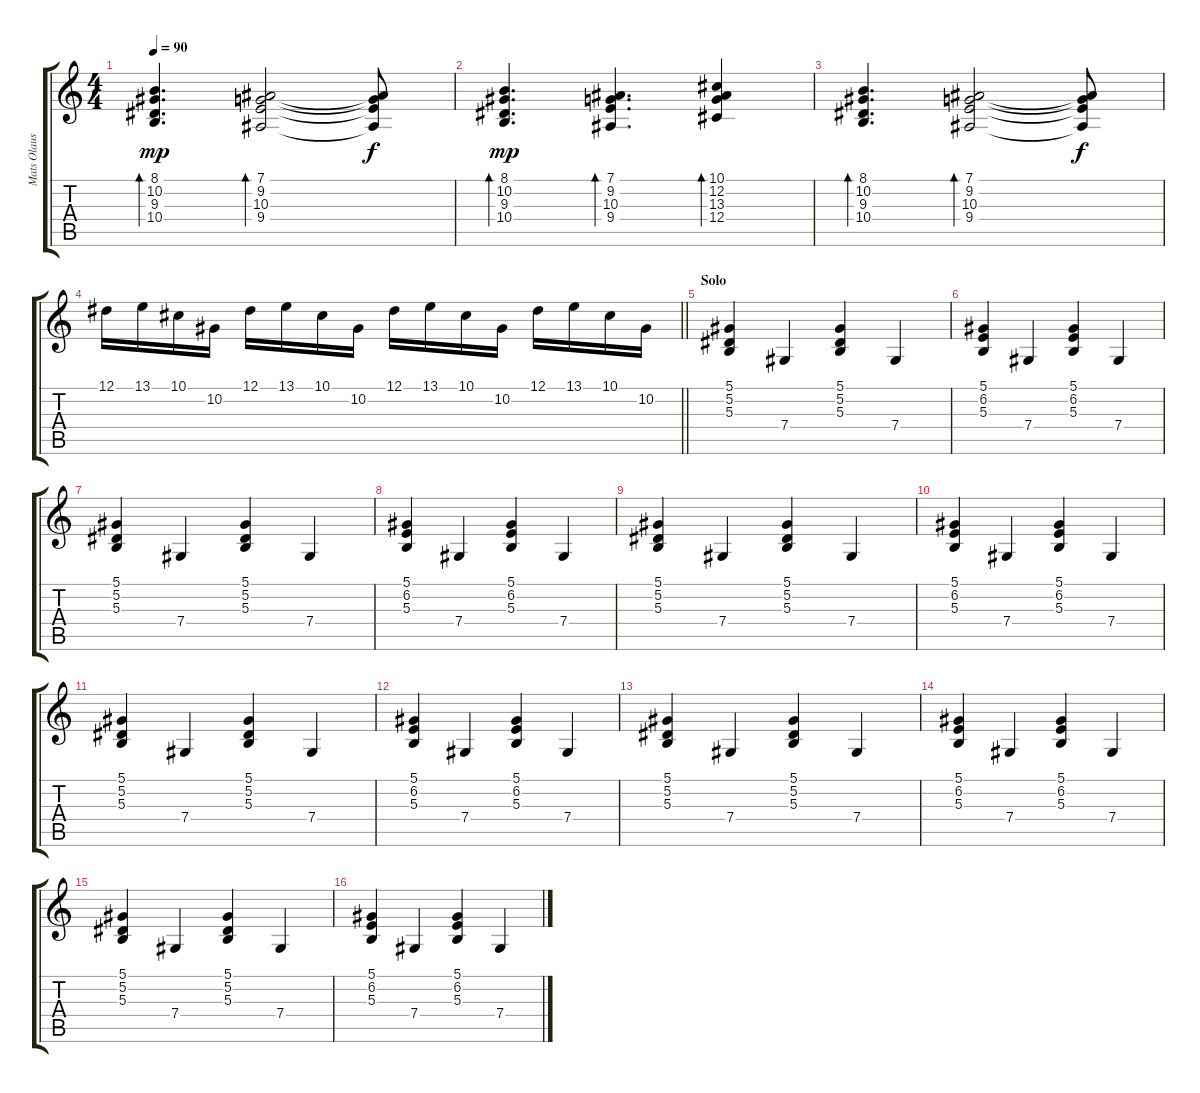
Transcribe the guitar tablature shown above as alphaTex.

\track ("Mats Olausson" "Mats Olaus") {instrument acousticgrandpiano}
\staff {score tabs}
\tuning (Eb4 Bb3 Gb3 Db3 Ab2 Eb2) {hide}
\ts (4 4)
\tempo 90
\clef g2
\ks c
(8.1 10.2 9.3 10.4).4{d bd 60 dy mp} (7.1 9.2 10.3 9.4).2{bd 60} (7.1{t} 9.2{t} 10.3{t} 9.4{t}).8{dy f} |
(8.1 10.2 9.3 10.4).4{d bd 60 dy mp} (7.1 9.2 10.3 9.4).4{d bd 30} (10.1 12.2 13.3 12.4).4{bd 60} |
(8.1 10.2 9.3 10.4).4{d bd 60} (7.1 9.2 10.3 9.4).2{bd 60} (7.1{t} 9.2{t} 10.3{t} 9.4{t}).8{dy f} |
\barLineRight lightlight
12.1.16 13.1.16 10.1.16 10.2.16 12.1.16 13.1.16 10.1.16 10.2.16 12.1.16 13.1.16 10.1.16 10.2.16 12.1.16 13.1.16 10.1.16 10.2.16 |
\section ("" "Solo")
(5.1 5.2 5.3).4 7.4.4 (5.1 5.2 5.3).4 7.4.4 |
(5.1 6.2 5.3).4 7.4.4 (5.1 6.2 5.3).4 7.4.4 |
(5.1 5.2 5.3).4 7.4.4 (5.1 5.2 5.3).4 7.4.4 |
(5.1 6.2 5.3).4 7.4.4 (5.1 6.2 5.3).4 7.4.4 |
(5.1 5.2 5.3).4 7.4.4 (5.1 5.2 5.3).4 7.4.4 |
(5.1 6.2 5.3).4 7.4.4 (5.1 6.2 5.3).4 7.4.4 |
(5.1 5.2 5.3).4 7.4.4 (5.1 5.2 5.3).4 7.4.4 |
(5.1 6.2 5.3).4 7.4.4 (5.1 6.2 5.3).4 7.4.4 |
(5.1 5.2 5.3).4 7.4.4 (5.1 5.2 5.3).4 7.4.4 |
(5.1 6.2 5.3).4 7.4.4 (5.1 6.2 5.3).4 7.4.4 |
(5.1 5.2 5.3).4 7.4.4 (5.1 5.2 5.3).4 7.4.4 |
(5.1 6.2 5.3).4 7.4.4 (5.1 6.2 5.3).4 7.4.4
